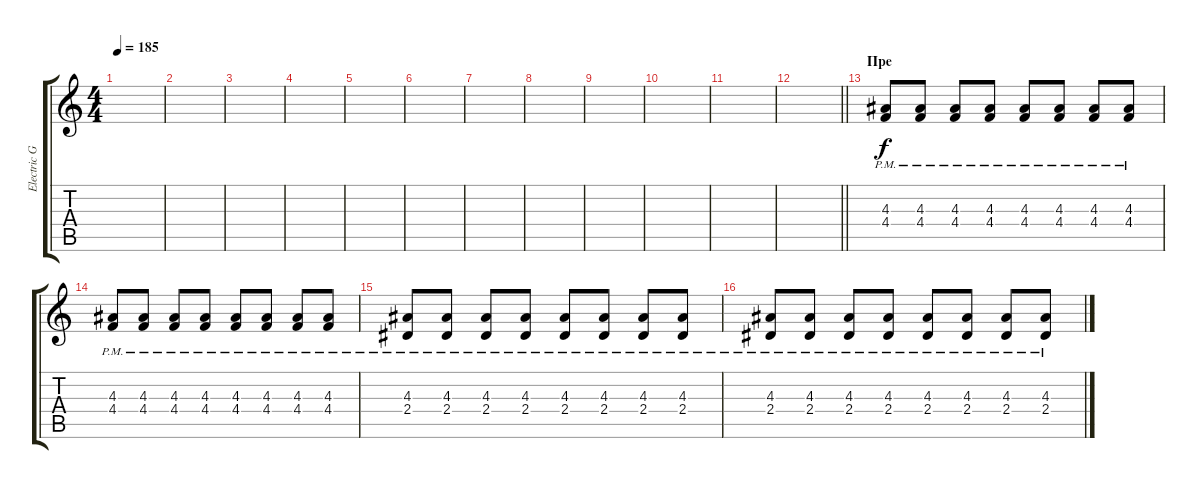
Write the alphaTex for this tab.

\track ("Electric Guitar" "Electric G") {instrument distortionguitar}
\staff {score tabs}
\tuning (Eb4 Bb3 Gb3 Db3 Ab2 Eb2) {hide}
\ts (4 4)
\tempo 185
\clef g2
\ks c
|
|
|
|
|
|
|
|
|
|
|
\barLineRight lightlight
|
\section ("" "Пре")
(4.3{pm} 4.4{pm}).8 (4.3{pm} 4.4{pm}).8 (4.3{pm} 4.4{pm}).8 (4.3{pm} 4.4{pm}).8 (4.3{pm} 4.4{pm}).8 (4.3{pm} 4.4{pm}).8 (4.3{pm} 4.4{pm}).8 (4.3{pm} 4.4{pm}).8 |
(4.3{pm} 4.4{pm}).8 (4.3{pm} 4.4{pm}).8 (4.3{pm} 4.4{pm}).8 (4.3{pm} 4.4{pm}).8 (4.3{pm} 4.4{pm}).8 (4.3{pm} 4.4{pm}).8 (4.3{pm} 4.4{pm}).8 (4.3{pm} 4.4{pm}).8 |
(4.3{pm} 2.4{pm}).8 (4.3{pm} 2.4{pm}).8 (4.3{pm} 2.4{pm}).8 (4.3{pm} 2.4{pm}).8 (4.3{pm} 2.4{pm}).8 (4.3{pm} 2.4{pm}).8 (4.3{pm} 2.4{pm}).8 (4.3{pm} 2.4{pm}).8 |
(4.3{pm} 2.4{pm}).8 (4.3{pm} 2.4{pm}).8 (4.3{pm} 2.4{pm}).8 (4.3{pm} 2.4{pm}).8 (4.3{pm} 2.4{pm}).8 (4.3{pm} 2.4{pm}).8 (4.3{pm} 2.4{pm}).8 (4.3{pm} 2.4{pm}).8
